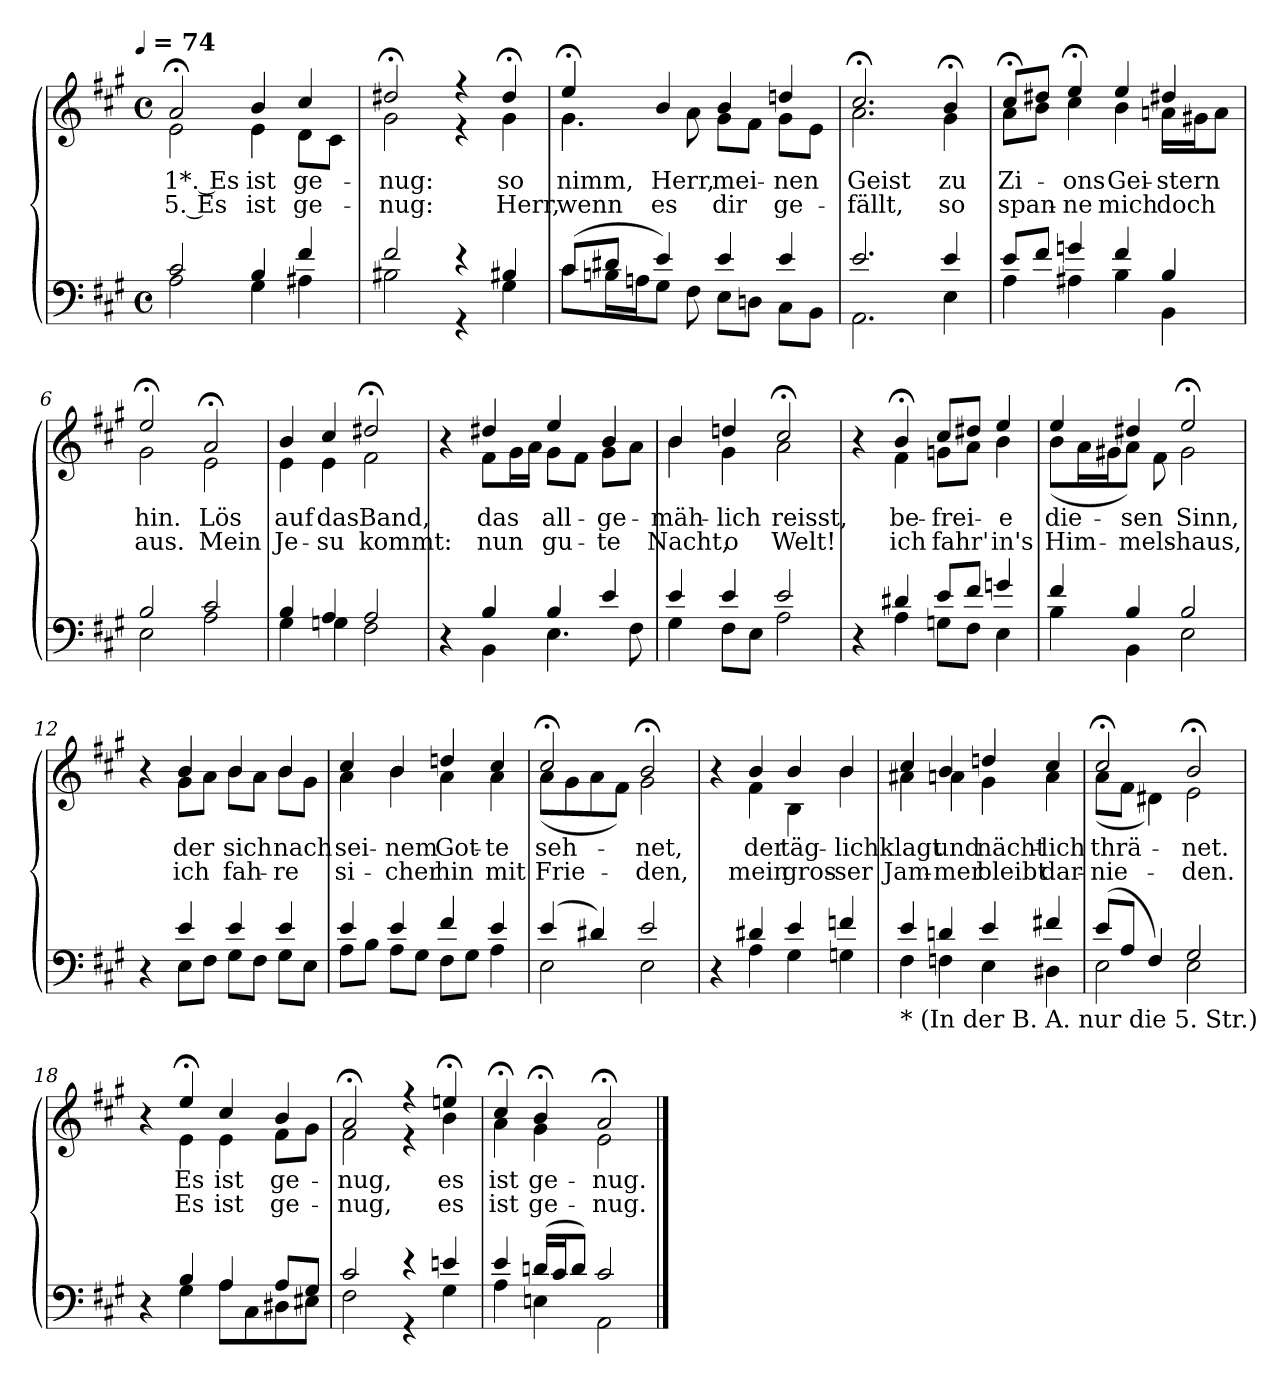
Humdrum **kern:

**kern	**kern	**text	**text	**dynam
*part1	*part1	*part1	*part1	*part1
*staff2	*staff1	*staff1	*staff1	*staff1/2
*clefF4	*clefG2	*	*	*
*k[f#c#g#]	*k[f#c#g#]	*	*	*
!!LO:TX:omd:t=[quarter] = 74
*M4/4	*M4/4	*	*	*
*met(c)	*met(c)	*	*	*
*MM74	*MM74	*	*	*
=1	=1	=1	=1	=1
*^	*^	*	*	*
2c#	2A	2a;<	2e	1*. Es	5. Es	.
4B	4G#	4b	4e	ist	ist	.
4f#	4A#X	4cc#	8dL	ge-	ge-	♩ = 73
.	.	.	8c#J	.	.	.
=2	=2	=2	=2	=2	=2	=2
2f#	2B#X	2dd#X;<	2g#	-nug:	-nug:	.
4r	4r	4r	4r	.	.	.
4B#X	4G#	4dd#;<	4g#	so	Herr,	.
=3	=3	=3	=3	=3	=3	=3
(8c#L	8c#L	4ee;<	4.g#	nimm,	wenn	.
8d#XJ	16BnL	.	.	.	.	.
.	16AnJ	.	.	.	.	.
4e)	8G#J	4b	.	Herr,	es	.
.	8F#	.	8a	.	.	.
4e	8EL	4b	8g#L	mei-	dir	.
.	8DnJ	.	8f#J	.	.	.
4e	8C#L	4ddn	8g#L	-nen	ge-	.
.	8BBJ	.	8eJ	.	.	.
=4	=4	=4	=4	=4	=4	=4
2.e	2.AA	2.cc#;<	2.a	Geist	-fällt,	.
4e	4E	4b;<	4g#	zu	so	.
=5	=5	=5	=5	=5	=5	=5
8eL	4A	8cc#;<L	8aL	Zi-	span-	.
8f#J	.	8dd#XJ	8bJ	.	.	.
4gn	4A#X	4ee;<	4cc#	-ons	-ne	.
4f#	4B	4ee	4b	Gei-	mich	.
4B	4BB	4dd#X	16anLL	-stern	doch	♩ = 72
.	.	.	16g#XJ	.	.	.
.	.	.	8aJ	.	.	.
!!LO:LB:g=z	!!
=6	=6	=6	=6	=6	=6	=6
2B	2E	2ee;<	2g#	hin.	aus.	.
2c#	2A	2a;<	2e	Lös	Mein	.
=7	=7	=7	=7	=7	=7	=7
4B	4G#	4b	4e	auf	Je-	.
4A	4Gn	4cc#	4e	das	-su	.
2A	2F#	2dd#X;<	2f#	Band,	kommt:	♩ = 73
=8	=8	=8	=8	=8	=8	=8
4r	4ryy	4r	4ryy	.	.	.
4B	4BB	4dd#X	8f#L	das	nun	.
.	.	.	16g#L	.	.	.
.	.	.	16aJJ	.	.	.
4B	4.E	4ee	8g#L	all-	gu-	♩ = 72
.	.	.	8f#J	.	.	.
4e	.	4b	8g#L	-ge-	-te	.
.	8F#	.	8aJ	.	.	.
=9	=9	=9	=9	=9	=9	=9
*	*	*MM73	*	*	*	*
4e	4G#	4b	4b	-mäh-	Nacht,	.
4e	8F#L	4ddn	4g#	-lich	o	.
.	8EJ	.	.	.	.	.
2e	2A	2cc#;<	2a	reisst,	Welt!	.
=10	=10	=10	=10	=10	=10	=10
4r	4ryy	4r	4ryy	.	.	.
4d#X	4A	4b;<	4f#	be-	ich	♩ = 74
8eL	8GnL	8cc#L	8gnL	-frei-	fahr'	.
8f#J	8F#J	8dd#XJ	8aJ	.	.	.
4gn	4E	4ee	4b	-e	in's	♩ = 73
!!LO:LB:g=z	!!
=11	=11	=11	=11	=11	=11	=11
4f#	4B	4ee	(8bL	die-	Him-	.
.	.	.	16aL	.	.	.
.	.	.	16g#XJ	.	.	.
4B	4BB	4dd#X	8aJ)	-sen	-mels-	.
.	.	.	8f#	.	.	.
2B	2E	2ee;<	2g#	Sinn,	-haus,	.
=12	=12	=12	=12	=12	=12	=12
4r	4ryy	4r	4ryy	.	.	.
4e	8EL	4b	8g#L	der	ich	.
.	8F#J	.	8aJ	.	.	.
4e	8G#L	4b	8bL	sich	fah-	.
.	8F#J	.	8aJ	.	.	.
4e	8G#L	4b	8bL	nach	-re	.
.	8EJ	.	8g#J	.	.	.
=13	=13	=13	=13	=13	=13	=13
4e	8AL	4cc#	4a	sei-	si-	.
.	8BJ	.	.	.	.	.
4e	8AL	4b	4b	-nem	-cher	.
.	8G#J	.	.	.	.	.
4f#	8F#L	4ddn	4a	Got-	hin	.
.	8G#J	.	.	.	.	.
4e	4A	4cc#	4a	te	mit	♩ = 71
=14	=14	=14	=14	=14	=14	=14
(4e	2E	2cc#;<	(8aL	seh-	Frie-	.
.	.	.	8g#	.	.	.
4d#X)	.	.	8a	.	.	.
.	.	.	8f#J)	.	.	.
2e	2E	2b;<	2g#	-net,	-den,	.
=15	=15	=15	=15	=15	=15	=15
4r	4ryy	4r	4ryy	.	.	.
4d#X	4A	4b	4f#	der	mein	♩ = 73
4e	4G#	4b	4B	täg-	gros-	.
4fn	4Gn	4b	4b	-lich	-ser	.
!!LO:LB:g=z	!!
=16	=16	=16	=16	=16	=16	=16
!LO:TX:b:t=* (In der B. A. nur die 5. Str.)	!	!	!	!	!	!
4e	4F#	4cc#	4a#X	klagt	Jam-	.
4dn	4Fn	4b	4an	und	-mer	.
4e	4E	4ddn	4g#	nächt-	bleibt	♩ = 72
4f#X	4D#X	4cc#	4a	-lich	dar-	.
=17	=17	=17	=17	=17	=17	=17
(8eL	2E	2cc#;<	(8aL	thrä-	-nie-	.
8AJ	.	.	8f#J	.	.	.
4F#)	.	.	4d#X)	.	.	.
2G#	2E	2b;<	2e	-net.	-den.	.
=18	=18	=18	=18	=18	=18	=18
4r	4ryy	4r	4ryy	.	.	.
4B	4G#	4ee;<	4e	Es	Es	♩ = 68
4A	8AL	4cc#	4e	ist	ist	.
.	8C#	.	.	.	.	.
8AL	8D#X	4b	8f#L	ge-	ge-	♩ = 67
8G#J	8E#XJ	.	8g#J	.	.	.
=19	=19	=19	=19	=19	=19	=19
2c#	2F#	2a;<	2f#	-nug,	-nug,	.
4r	4r	4r	4r	.	.	.
4en	4G#	4een;<	4b	es	es	♩ = 64
=20	=20	=20	=20	=20	=20	=20
*	*	*MM60	*	*	*	*
4e	4A	4cc#;<	4a	ist	ist	.
(16dnLL	4En	4b;<	4g#	ge-	ge-	♩ = 51
16c#J	.	.	.	.	.	.
8dJ)	.	.	.	.	.	.
2c#	2AA	2a;<	2e	-nug.	-nug.	.
*v	*v	*	*	*	*	*
*	*v	*v	*	*	*
==	==	==	==	==
*-	*-	*-	*-	*-
